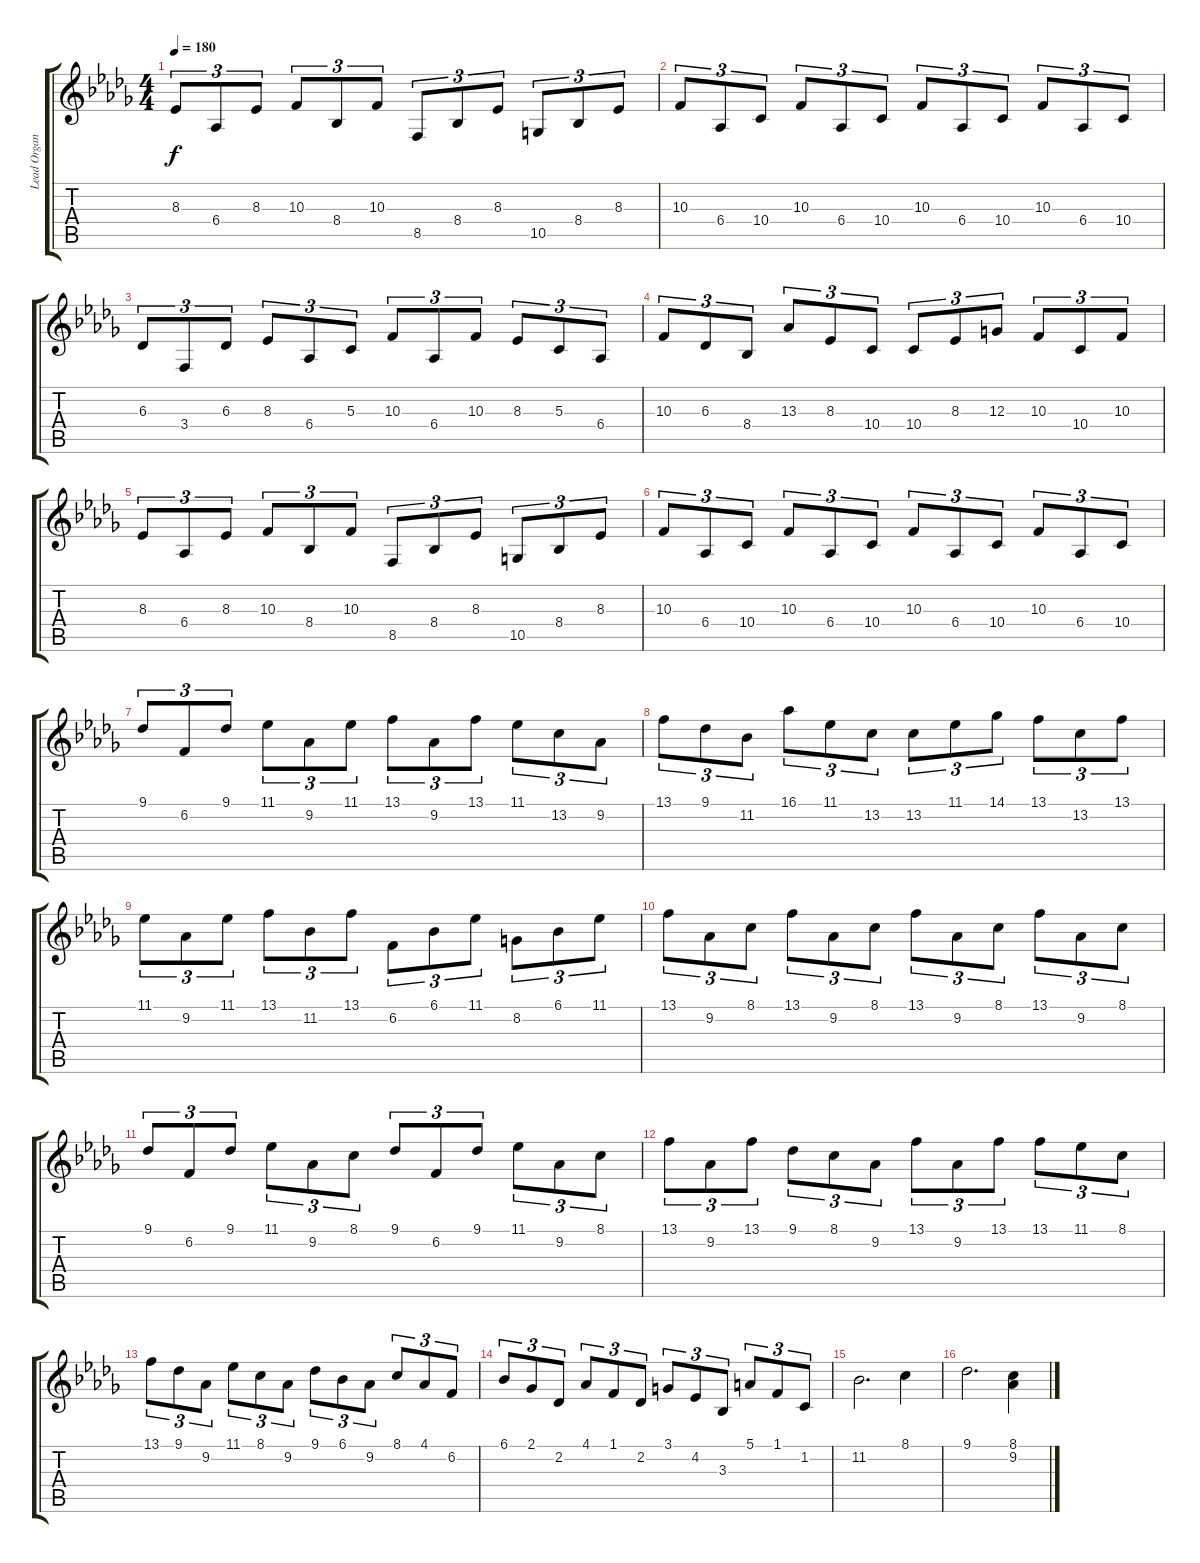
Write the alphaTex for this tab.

\track ("Lead Organ" "Lead Organ") {instrument drawbarorgan}
\staff {score tabs}
\tuning (E4 B3 G3 D3 A2 E2) {hide}
\ts (4 4)
\tempo 180
\clef g2
\ks db
8.3.8{tu (3 2) dy f} 6.4.8{tu (3 2)} 8.3.8{tu (3 2)} 10.3.8{tu (3 2)} 8.4.8{tu (3 2)} 10.3.8{tu (3 2)} 8.5.8{tu (3 2)} 8.4.8{tu (3 2)} 8.3.8{tu (3 2)} 10.5.8{tu (3 2)} 8.4.8{tu (3 2)} 8.3.8{tu (3 2)} |
10.3.8{tu (3 2)} 6.4.8{tu (3 2)} 10.4.8{tu (3 2)} 10.3.8{tu (3 2)} 6.4.8{tu (3 2)} 10.4.8{tu (3 2)} 10.3.8{tu (3 2)} 6.4.8{tu (3 2)} 10.4.8{tu (3 2)} 10.3.8{tu (3 2)} 6.4.8{tu (3 2)} 10.4.8{tu (3 2)} |
6.3.8{tu (3 2)} 3.4.8{tu (3 2)} 6.3.8{tu (3 2)} 8.3.8{tu (3 2)} 6.4.8{tu (3 2)} 5.3.8{tu (3 2)} 10.3.8{tu (3 2)} 6.4.8{tu (3 2)} 10.3.8{tu (3 2)} 8.3.8{tu (3 2)} 5.3.8{tu (3 2)} 6.4.8{tu (3 2)} |
10.3.8{tu (3 2)} 6.3.8{tu (3 2)} 8.4.8{tu (3 2)} 13.3.8{tu (3 2)} 8.3.8{tu (3 2)} 10.4.8{tu (3 2)} 10.4.8{tu (3 2)} 8.3.8{tu (3 2)} 12.3.8{tu (3 2)} 10.3.8{tu (3 2)} 10.4.8{tu (3 2)} 10.3.8{tu (3 2)} |
8.3.8{tu (3 2)} 6.4.8{tu (3 2)} 8.3.8{tu (3 2)} 10.3.8{tu (3 2)} 8.4.8{tu (3 2)} 10.3.8{tu (3 2)} 8.5.8{tu (3 2)} 8.4.8{tu (3 2)} 8.3.8{tu (3 2)} 10.5.8{tu (3 2)} 8.4.8{tu (3 2)} 8.3.8{tu (3 2)} |
10.3.8{tu (3 2)} 6.4.8{tu (3 2)} 10.4.8{tu (3 2)} 10.3.8{tu (3 2)} 6.4.8{tu (3 2)} 10.4.8{tu (3 2)} 10.3.8{tu (3 2)} 6.4.8{tu (3 2)} 10.4.8{tu (3 2)} 10.3.8{tu (3 2)} 6.4.8{tu (3 2)} 10.4.8{tu (3 2)} |
9.1.8{tu (3 2)} 6.2.8{tu (3 2)} 9.1.8{tu (3 2)} 11.1.8{tu (3 2)} 9.2.8{tu (3 2)} 11.1.8{tu (3 2)} 13.1.8{tu (3 2)} 9.2.8{tu (3 2)} 13.1.8{tu (3 2)} 11.1.8{tu (3 2)} 13.2.8{tu (3 2)} 9.2.8{tu (3 2)} |
13.1.8{tu (3 2)} 9.1.8{tu (3 2)} 11.2.8{tu (3 2)} 16.1.8{tu (3 2)} 11.1.8{tu (3 2)} 13.2.8{tu (3 2)} 13.2.8{tu (3 2)} 11.1.8{tu (3 2)} 14.1.8{tu (3 2)} 13.1.8{tu (3 2)} 13.2.8{tu (3 2)} 13.1.8{tu (3 2)} |
11.1.8{tu (3 2)} 9.2.8{tu (3 2)} 11.1.8{tu (3 2)} 13.1.8{tu (3 2)} 11.2.8{tu (3 2)} 13.1.8{tu (3 2)} 6.2.8{tu (3 2)} 6.1.8{tu (3 2)} 11.1.8{tu (3 2)} 8.2.8{tu (3 2)} 6.1.8{tu (3 2)} 11.1.8{tu (3 2)} |
13.1.8{tu (3 2)} 9.2.8{tu (3 2)} 8.1.8{tu (3 2)} 13.1.8{tu (3 2)} 9.2.8{tu (3 2)} 8.1.8{tu (3 2)} 13.1.8{tu (3 2)} 9.2.8{tu (3 2)} 8.1.8{tu (3 2)} 13.1.8{tu (3 2)} 9.2.8{tu (3 2)} 8.1.8{tu (3 2)} |
9.1.8{tu (3 2)} 6.2.8{tu (3 2)} 9.1.8{tu (3 2)} 11.1.8{tu (3 2)} 9.2.8{tu (3 2)} 8.1.8{tu (3 2)} 9.1.8{tu (3 2)} 6.2.8{tu (3 2)} 9.1.8{tu (3 2)} 11.1.8{tu (3 2)} 9.2.8{tu (3 2)} 8.1.8{tu (3 2)} |
13.1.8{tu (3 2)} 9.2.8{tu (3 2)} 13.1.8{tu (3 2)} 9.1.8{tu (3 2)} 8.1.8{tu (3 2)} 9.2.8{tu (3 2)} 13.1.8{tu (3 2)} 9.2.8{tu (3 2)} 13.1.8{tu (3 2)} 13.1.8{tu (3 2)} 11.1.8{tu (3 2)} 8.1.8{tu (3 2)} |
13.1.8{tu (3 2)} 9.1.8{tu (3 2)} 9.2.8{tu (3 2)} 11.1.8{tu (3 2)} 8.1.8{tu (3 2)} 9.2.8{tu (3 2)} 9.1.8{tu (3 2)} 6.1.8{tu (3 2)} 9.2.8{tu (3 2)} 8.1.8{tu (3 2)} 4.1.8{tu (3 2)} 6.2.8{tu (3 2)} |
6.1.8{tu (3 2)} 2.1.8{tu (3 2)} 2.2.8{tu (3 2)} 4.1.8{tu (3 2)} 1.1.8{tu (3 2)} 2.2.8{tu (3 2)} 3.1.8{tu (3 2)} 4.2.8{tu (3 2)} 3.3.8{tu (3 2)} 5.1.8{tu (3 2)} 1.1.8{tu (3 2)} 1.2.8{tu (3 2)} |
11.2.2{d} 8.1.4 |
9.1.2{d} (8.1 9.2).4
